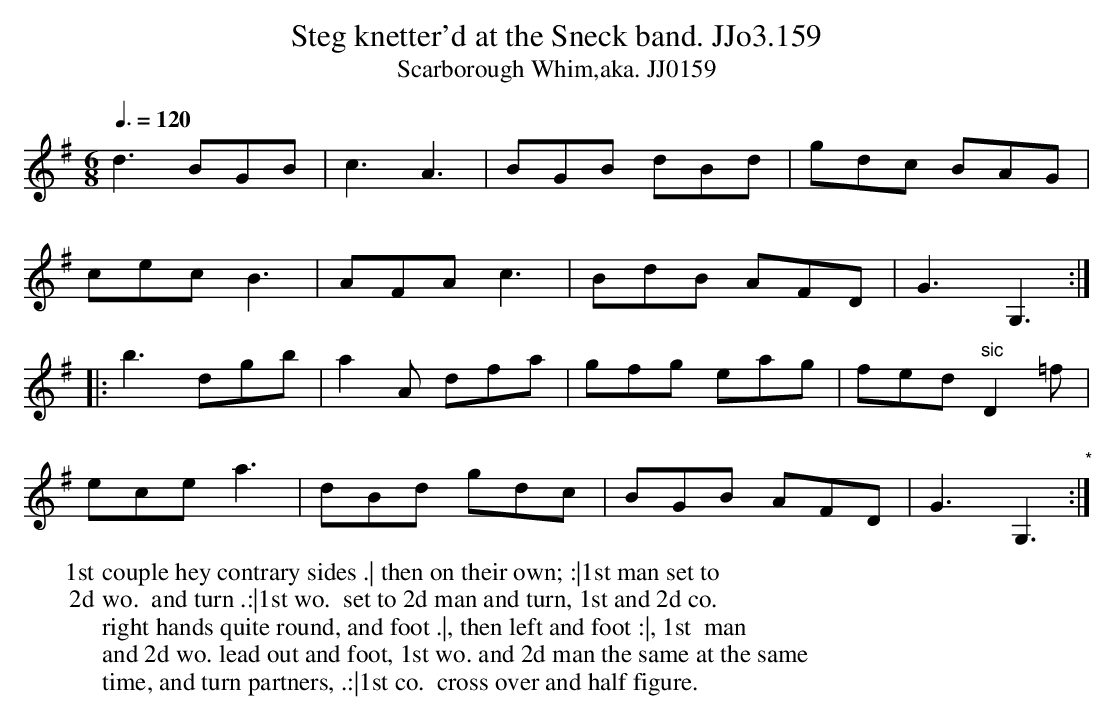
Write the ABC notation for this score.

X:1
T:Steg knetter'd at the Sneck band. JJo3.159
T:Scarborough Whim,aka. JJ0159
M:6/8
L:1/8
Q:3/8=120
W:1st couple hey contrary sides .| then on their own; :|1st man set to
W:2d  wo.  and turn .:|1st wo.  set to 2d man and turn, 1st and 2d co.
W:right hands quite round, and foot .|, then left and foot :|, 1st  man
W:and 2d wo. lead out and foot, 1st wo. and 2d man the same at the same
W:time, and turn partners, .:|1st co.  cross over and half figure.
K:G
d3 BGB | c3 A3 | BGB dBd | gdc BAG |
cec B3 | AFA c3 | BdB AFD | G3 G,3 :|
|:b3 dgb | a2A dfa | gfg eag | fed "sic"D2=f |
ece a3 | dBd gdc | BGB AFD | G3 G,3 "*":|
